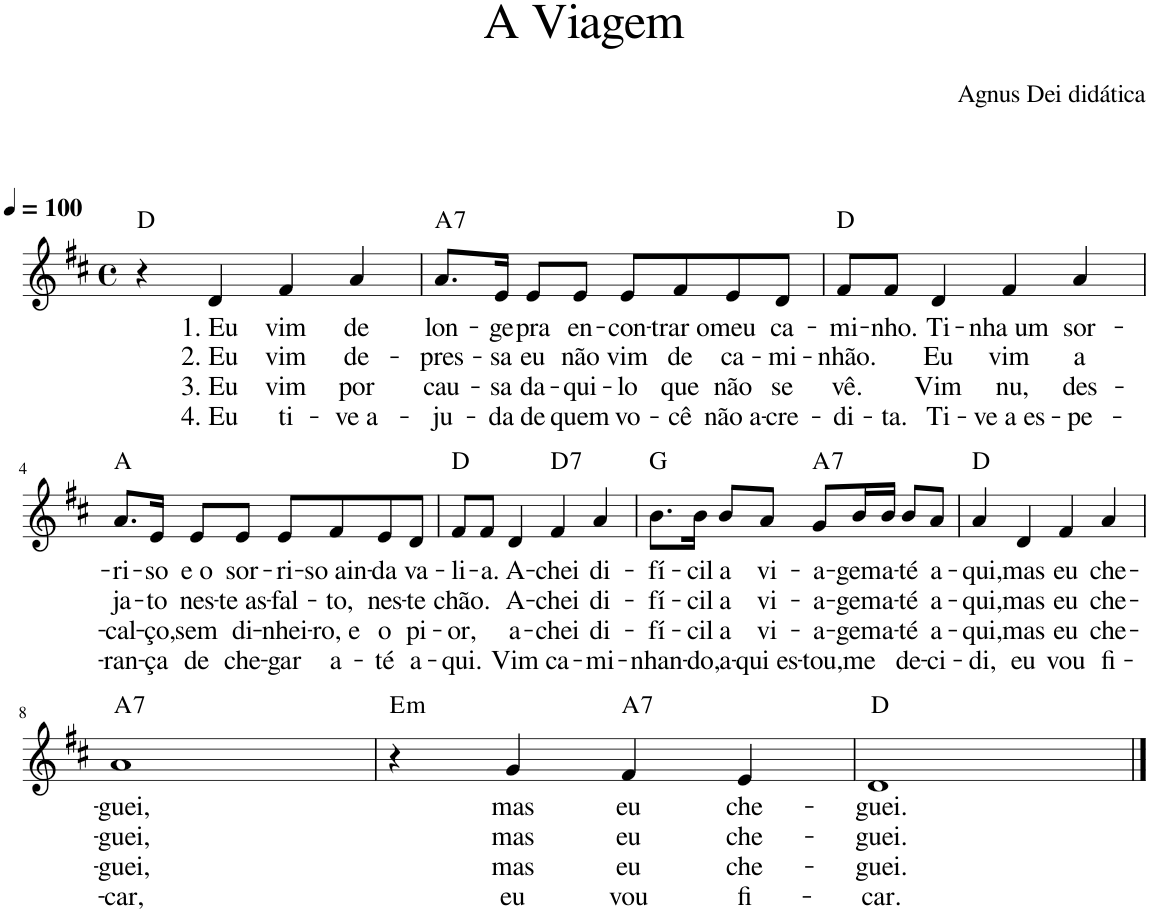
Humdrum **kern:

**kern	**text	**text	**text	**text	**harte
*part1	*part1	*part1	*part1	*part1	*part1
*staff1	*staff1	*staff1	*staff1	*staff1	*
*I"Voz	*	*	*	*	*
*I'Vo.	*	*	*	*	*
*clefG2	*	*	*	*	*
*k[f#c#]	*	*	*	*	*
*M4/4	*	*	*	*	*
*met(c)	*	*	*	*	*
*MM100	*	*	*	*	*
=1	=1	=1	=1	=1	=1
4r	.	.	.	.	D:maj
!	!LO:LY:b	!LO:LY:b	!LO:LY:b	!LO:LY:b	!
4d/	1. Eu	2. Eu	3. Eu	4. Eu	.
!	!LO:LY:b	!LO:LY:b	!LO:LY:b	!LO:LY:b	!
4f#/	vim	vim	vim	ti-	.
!	!LO:LY:b	!LO:LY:b	!LO:LY:b	!LO:LY:b	!
4a/	de	de-	por	-ve a-	.
=2	=2	=2	=2	=2	=2
!	!LO:LY:b	!LO:LY:b	!LO:LY:b	!LO:LY:b	!LO:H:kt=7
8.a/L	lon-	-pres-	cau-	-ju-	A:7
!	!LO:LY:b	!LO:LY:b	!LO:LY:b	!LO:LY:b	!
16e/Jk	-ge	-sa	-sa	-da	.
!	!LO:LY:b	!LO:LY:b	!LO:LY:b	!LO:LY:b	!
8e/L	pra	eu	da-	de	.
!	!LO:LY:b	!LO:LY:b	!LO:LY:b	!LO:LY:b	!
8e/J	en-	não	-qui-	quem	.
!	!LO:LY:b	!LO:LY:b	!LO:LY:b	!LO:LY:b	!
8e/L	-con-	vim	-lo	vo-	.
!	!LO:LY:b	!LO:LY:b	!LO:LY:b	!LO:LY:b	!
8f#/	-trar o	de	que	-cê	.
!	!LO:LY:b	!LO:LY:b	!LO:LY:b	!LO:LY:b	!
8e/	meu	ca-	não	não a-	.
!	!LO:LY:b	!LO:LY:b	!LO:LY:b	!LO:LY:b	!
8d/J	ca-	-mi-	se	-cre-	.
=3	=3	=3	=3	=3	=3
!	!LO:LY:b	!LO:LY:b	!LO:LY:b	!LO:LY:b	!
8f#/L	-mi-	-nhão.	vê.	-di-	D:maj
!	!LO:LY:b	!	!	!LO:LY:b	!
8f#/J	-nho.	.	.	-ta.	.
!	!LO:LY:b	!LO:LY:b	!LO:LY:b	!LO:LY:b	!
4d/	Ti-	Eu	Vim	Ti-	.
!	!LO:LY:b	!LO:LY:b	!LO:LY:b	!LO:LY:b	!
4f#/	-nha um	vim	nu,	-ve a es-	.
!	!LO:LY:b	!LO:LY:b	!LO:LY:b	!LO:LY:b	!
4a/	sor-	a	des-	-pe-	.
!!LO:LB:g=z
=4	=4	=4	=4	=4	=4
!	!LO:LY:b	!LO:LY:b	!LO:LY:b	!LO:LY:b	!
8.a/L	-ri-	ja-	-cal-	-ran-	A:maj
!	!LO:LY:b	!LO:LY:b	!LO:LY:b	!LO:LY:b	!
16e/Jk	-so	-to	-ço,	-ça	.
!	!LO:LY:b	!LO:LY:b	!LO:LY:b	!LO:LY:b	!
8e/L	e o	nes-	sem	de	.
!	!LO:LY:b	!LO:LY:b	!LO:LY:b	!LO:LY:b	!
8e/J	sor-	-te as-	di-	che-	.
!	!LO:LY:b	!LO:LY:b	!LO:LY:b	!LO:LY:b	!
8e/L	-ri-	-fal-	-nhei-	-gar	.
!	!LO:LY:b	!LO:LY:b	!LO:LY:b	!LO:LY:b	!
8f#/	-so ain-	-to,	-ro, e	a-	.
!	!LO:LY:b	!LO:LY:b	!LO:LY:b	!LO:LY:b	!
8e/	-da	nes-	o	-té	.
!	!LO:LY:b	!LO:LY:b	!LO:LY:b	!LO:LY:b	!
8d/J	va-	-te	pi-	a-	.
=5	=5	=5	=5	=5	=5
!	!LO:LY:b	!LO:LY:b	!LO:LY:b	!LO:LY:b	!
8f#/L	-li-	chão.	-or,	-qui.	D:maj
!	!LO:LY:b	!	!	!	!
8f#/J	-a.	.	.	.	.
!	!LO:LY:b	!LO:LY:b	!LO:LY:b	!LO:LY:b	!
4d/	A-	A-	a-	Vim	.
!	!LO:LY:b	!LO:LY:b	!LO:LY:b	!LO:LY:b	!LO:H:kt=7
4f#/	-chei	-chei	-chei	ca-	D:7
!	!LO:LY:b	!LO:LY:b	!LO:LY:b	!LO:LY:b	!
4a/	di-	di-	di-	-mi-	.
=6	=6	=6	=6	=6	=6
!	!LO:LY:b	!LO:LY:b	!LO:LY:b	!LO:LY:b	!
8.b\L	-fí-	-fí-	-fí-	-nhan-	G:maj
!	!LO:LY:b	!LO:LY:b	!LO:LY:b	!LO:LY:b	!
16b\Jk	-cil	-cil	-cil	-do,	.
!	!LO:LY:b	!LO:LY:b	!LO:LY:b	!LO:LY:b	!
8b/L	a	a	a	a-	.
!	!LO:LY:b	!LO:LY:b	!LO:LY:b	!LO:LY:b	!
8a/J	vi-	vi-	vi-	-qui es-	.
!	!LO:LY:b	!LO:LY:b	!LO:LY:b	!LO:LY:b	!LO:H:kt=7
8g/L	-a-	-a-	-a-	-tou,	A:7
!	!LO:LY:b	!LO:LY:b	!LO:LY:b	!LO:LY:b	!
16b/L	-gem	-gem	-gem	me	.
!	!LO:LY:b	!LO:LY:b	!LO:LY:b	!	!
16b/JJ	a-	a-	a-	.	.
!	!LO:LY:b	!LO:LY:b	!LO:LY:b	!LO:LY:b	!
8b/L	-té	-té	-té	de-	.
!	!LO:LY:b	!LO:LY:b	!LO:LY:b	!LO:LY:b	!
8a/J	a-	a-	a-	-ci-	.
=7	=7	=7	=7	=7	=7
!	!LO:LY:b	!LO:LY:b	!LO:LY:b	!LO:LY:b	!
4a/	-qui,	-qui,	-qui,	-di,	D:maj
!	!LO:LY:b	!LO:LY:b	!LO:LY:b	!LO:LY:b	!
4d/	mas	mas	mas	eu	.
!	!LO:LY:b	!LO:LY:b	!LO:LY:b	!LO:LY:b	!
4f#/	eu	eu	eu	vou	.
!	!LO:LY:b	!LO:LY:b	!LO:LY:b	!LO:LY:b	!
4a/	che-	che-	che-	fi-	.
!!LO:LB:g=z
=8	=8	=8	=8	=8	=8
!	!LO:LY:b	!LO:LY:b	!LO:LY:b	!LO:LY:b	!LO:H:kt=7
1a	-guei,	-guei,	-guei,	-car,	A:7
=9	=9	=9	=9	=9	=9
!	!	!	!	!	!LO:H:kt=m
4r	.	.	.	.	E:min
!	!LO:LY:b	!LO:LY:b	!LO:LY:b	!LO:LY:b	!
4g/	mas	mas	mas	eu	.
!	!LO:LY:b	!LO:LY:b	!LO:LY:b	!LO:LY:b	!LO:H:kt=7
4f#/	eu	eu	eu	vou	A:7
!	!LO:LY:b	!LO:LY:b	!LO:LY:b	!LO:LY:b	!
4e/	che-	che-	che-	fi-	.
=10	=10	=10	=10	=10	=10
!	!LO:LY:b	!LO:LY:b	!LO:LY:b	!LO:LY:b	!
1d	-guei.	-guei.	-guei.	-car.	D:maj
==	==	==	==	==	==
*-	*-	*-	*-	*-	*-
